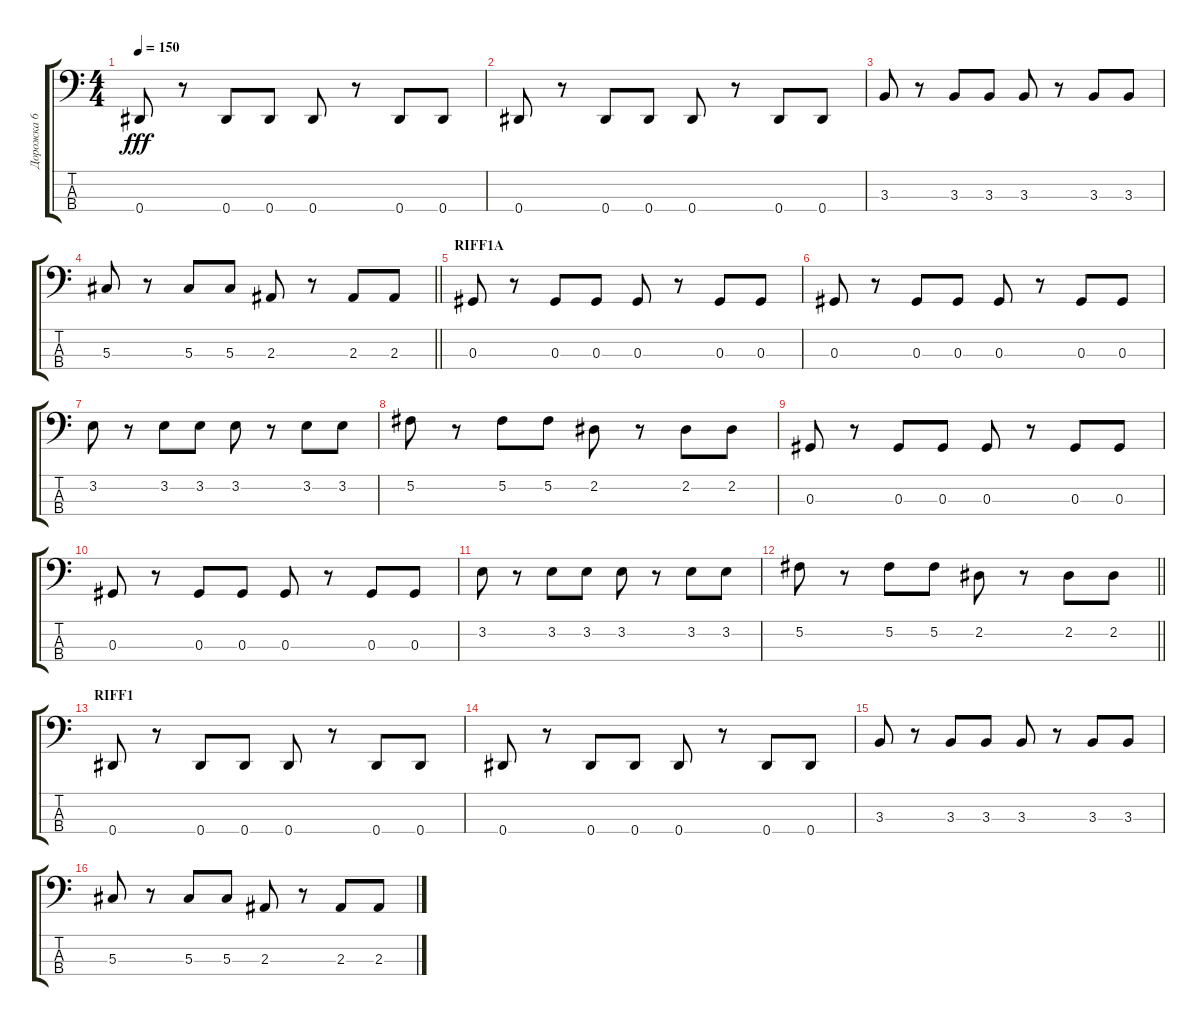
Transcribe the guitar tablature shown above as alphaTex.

\track ("Дорожка 6" "Дорожка 6") {instrument electricbassfinger}
\staff {score tabs}
\tuning (Gb2 Db2 Ab1 Eb1) {hide}
\ts (4 4)
\tempo 150
\clef f4
\ks c
0.4.8{dy fff} r.8 0.4.8 0.4.8 0.4.8 r.8 0.4.8 0.4.8 |
0.4.8 r.8 0.4.8 0.4.8 0.4.8 r.8 0.4.8 0.4.8 |
3.3.8 r.8 3.3.8 3.3.8 3.3.8 r.8 3.3.8 3.3.8 |
\barLineRight lightlight
5.3.8 r.8 5.3.8 5.3.8 2.3.8 r.8 2.3.8 2.3.8 |
\section ("" "RIFF1A")
0.3.8 r.8 0.3.8 0.3.8 0.3.8 r.8 0.3.8 0.3.8 |
0.3.8 r.8 0.3.8 0.3.8 0.3.8 r.8 0.3.8 0.3.8 |
3.2.8 r.8 3.2.8 3.2.8 3.2.8 r.8 3.2.8 3.2.8 |
5.2.8 r.8 5.2.8 5.2.8 2.2.8 r.8 2.2.8 2.2.8 |
0.3.8 r.8 0.3.8 0.3.8 0.3.8 r.8 0.3.8 0.3.8 |
0.3.8 r.8 0.3.8 0.3.8 0.3.8 r.8 0.3.8 0.3.8 |
3.2.8 r.8 3.2.8 3.2.8 3.2.8 r.8 3.2.8 3.2.8 |
\barLineRight lightlight
5.2.8 r.8 5.2.8 5.2.8 2.2.8 r.8 2.2.8 2.2.8 |
\section ("" "RIFF1")
0.4.8 r.8 0.4.8 0.4.8 0.4.8 r.8 0.4.8 0.4.8 |
0.4.8 r.8 0.4.8 0.4.8 0.4.8 r.8 0.4.8 0.4.8 |
3.3.8 r.8 3.3.8 3.3.8 3.3.8 r.8 3.3.8 3.3.8 |
5.3.8 r.8 5.3.8 5.3.8 2.3.8 r.8 2.3.8 2.3.8
